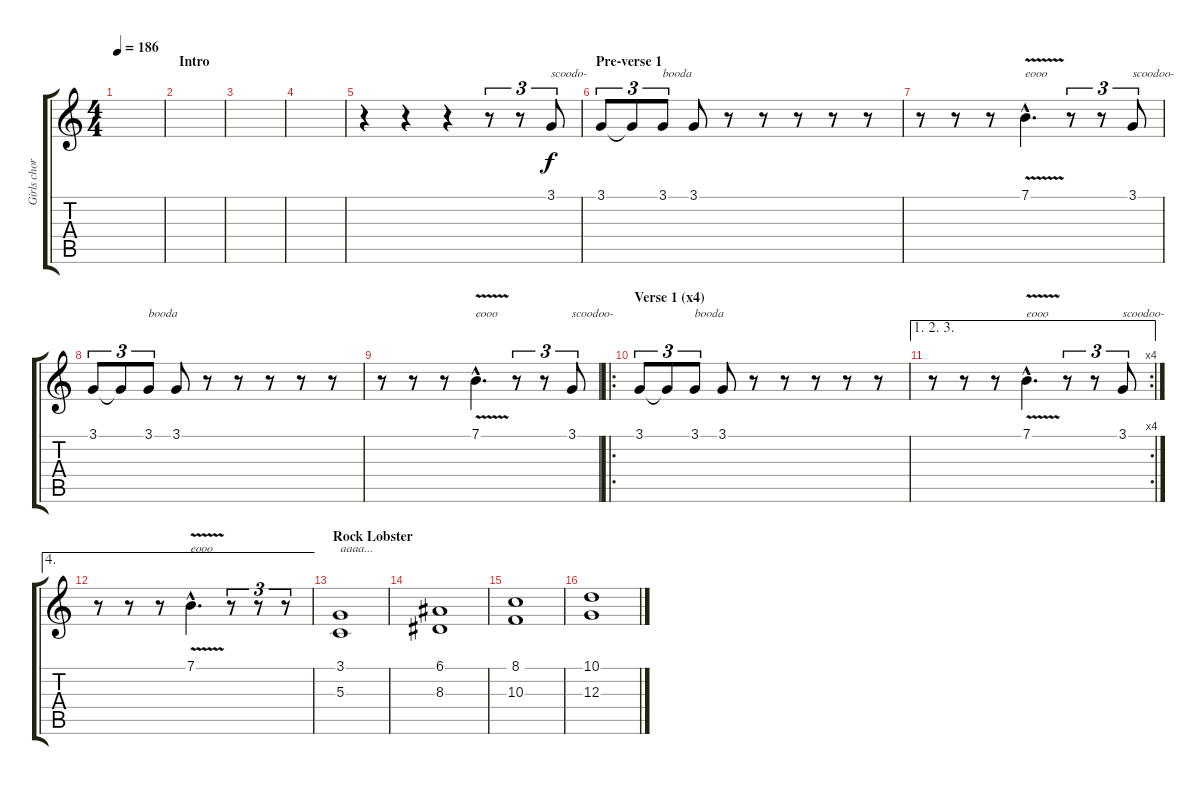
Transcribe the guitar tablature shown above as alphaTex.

\track ("Girls chorus" "Girls chor") {instrument voiceoohs}
\staff {score tabs}
\tuning (E4 B3 G3 D3 A2 E2) {hide}
\ts (4 4)
\tempo 186
\clef g2
\ks c
|
\section ("" "Intro")
|
|
|
r.4{volume 13 instrument voiceoohs} r.4 r.4 r.8{tu (3 2)} r.8{tu (3 2)} 3.1.8{tu (3 2) txt "scoodo-"} |
\section ("" "Pre-verse 1")
3.1.8{tu (3 2)} 3.1{t}.8{tu (3 2)} 3.1.8{tu (3 2) txt "booda"} 3.1.8 r.8 r.8 r.8 r.8 r.8 |
r.8 r.8 r.8 7.1{v hac}.4{d txt "eooo"} r.8{tu (3 2)} r.8{tu (3 2)} 3.1.8{tu (3 2) txt "scoodoo-"} |
3.1.8{tu (3 2)} 3.1{t}.8{tu (3 2)} 3.1.8{tu (3 2) txt "booda"} 3.1.8 r.8 r.8 r.8 r.8 r.8 |
r.8 r.8 r.8 7.1{v hac}.4{d txt "eooo"} r.8{tu (3 2)} r.8{tu (3 2)} 3.1.8{tu (3 2) txt "scoodoo-"} |
\ro
\section ("" "Verse 1 (x4)")
3.1.8{tu (3 2)} 3.1{t}.8{tu (3 2)} 3.1.8{tu (3 2) txt "booda"} 3.1.8 r.8 r.8 r.8 r.8 r.8 |
\ae (1 2 3)
\rc 4
r.8 r.8 r.8 7.1{v hac}.4{d txt "eooo"} r.8{tu (3 2)} r.8{tu (3 2)} 3.1.8{tu (3 2) txt "scoodoo-"} |
\ae 4
r.8 r.8 r.8 7.1{v hac}.4{d txt "eooo"} r.8{tu (3 2)} r.8{tu (3 2)} r.8{tu (3 2)} |
\section ("" "Rock Lobster")
(3.1 5.3).1{txt "aaaa..." volume 9 instrument choiraahs} |
(6.1 8.3).1 |
(8.1 10.3).1 |
(10.1 12.3).1
